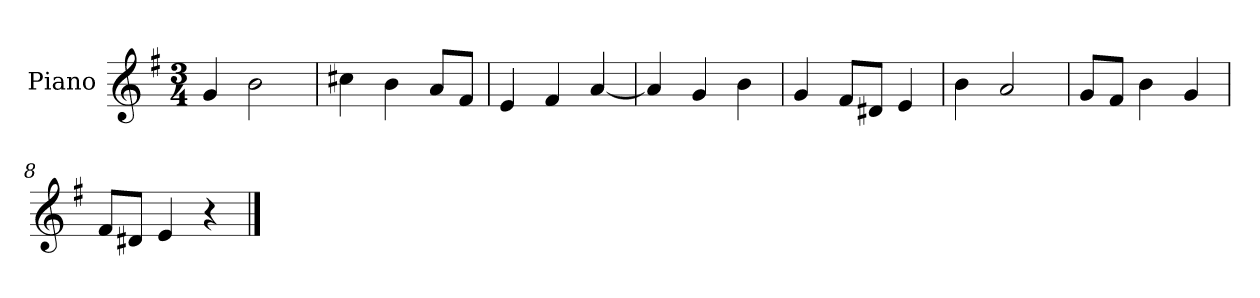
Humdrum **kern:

**kern
*part1
*staff1
*I"Piano
*I'P-no
*clefG2
*k[f#]
*M3/4
*MM178
=1
4g/
2b\
=2
4cc#X\
4b\
8a/L
8f#/J
=3
4e/
4f#/
[4a/
=4
4a/]
4g/
4b\
=5
4g/
8f#/L
8d#X/J
4e/
=6
4b\
2a/
=7
8g/L
8f#/J
4b\
4g/
=8
8f#/L
8d#X/J
4e/
4r
==
*-
